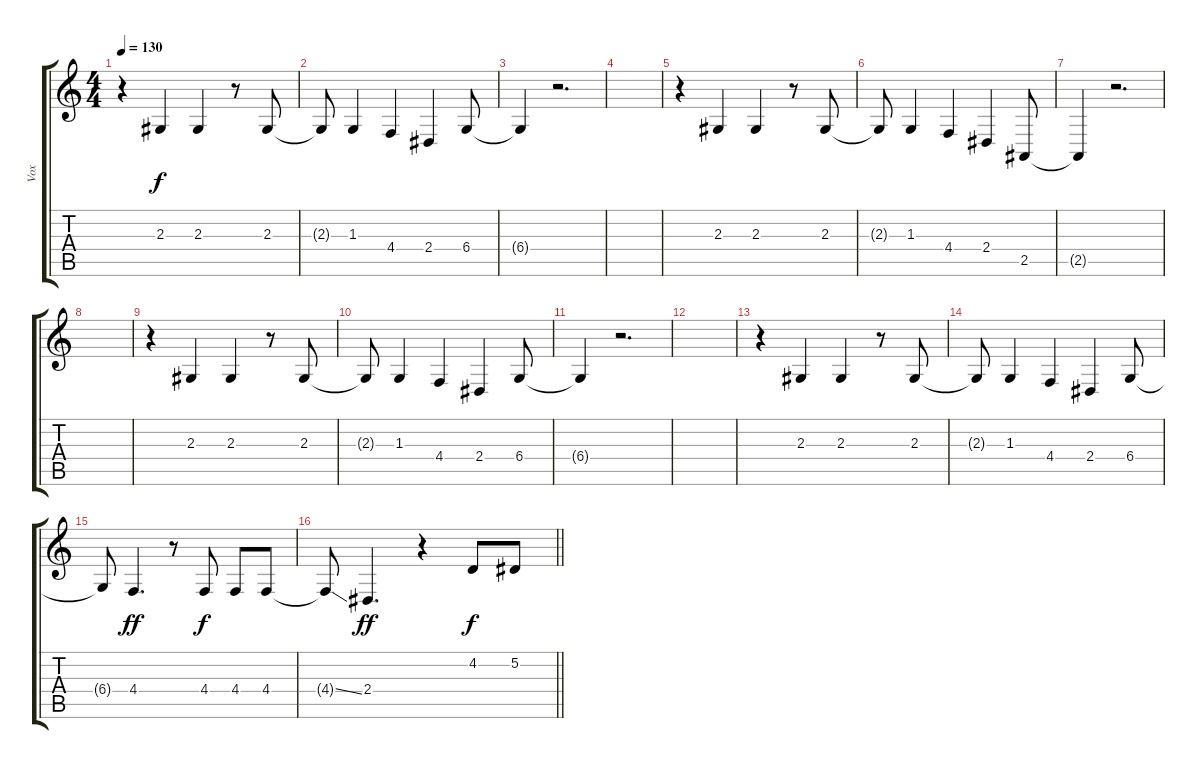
\track ("Vox" "Vox") {instrument altosax}
\staff {score tabs}
\tuning (Eb4 Bb3 Gb3 Db3 Ab2 Eb2) {hide}
\ts (4 4)
\tempo 130
\clef g2
\ks c
r.4{dy f} 2.3.4 2.3.4 r.8 2.3.8 |
2.3{t}.8 1.3.4 4.4.4 2.4.4 6.4.8 |
6.4{t}.4 r.2{d} |
|
r.4 2.3.4 2.3.4 r.8 2.3.8 |
2.3{t}.8 1.3.4 4.4.4 2.4.4 2.5.8 |
2.5{t}.4 r.2{d} |
|
r.4 2.3.4 2.3.4 r.8 2.3.8 |
2.3{t}.8 1.3.4 4.4.4 2.4.4 6.4.8 |
6.4{t}.4 r.2{d} |
|
r.4 2.3.4 2.3.4 r.8 2.3.8 |
2.3{t}.8 1.3.4 4.4.4 2.4.4 6.4.8 |
6.4{t}.8 4.4.4{d dy ff} r.8 4.4.8{dy f} 4.4.8 4.4.8 |
\barLineRight lightlight
4.4{ss t}.8 2.4.4{d dy ff} r.4 4.2.8{dy f} 5.2.8
